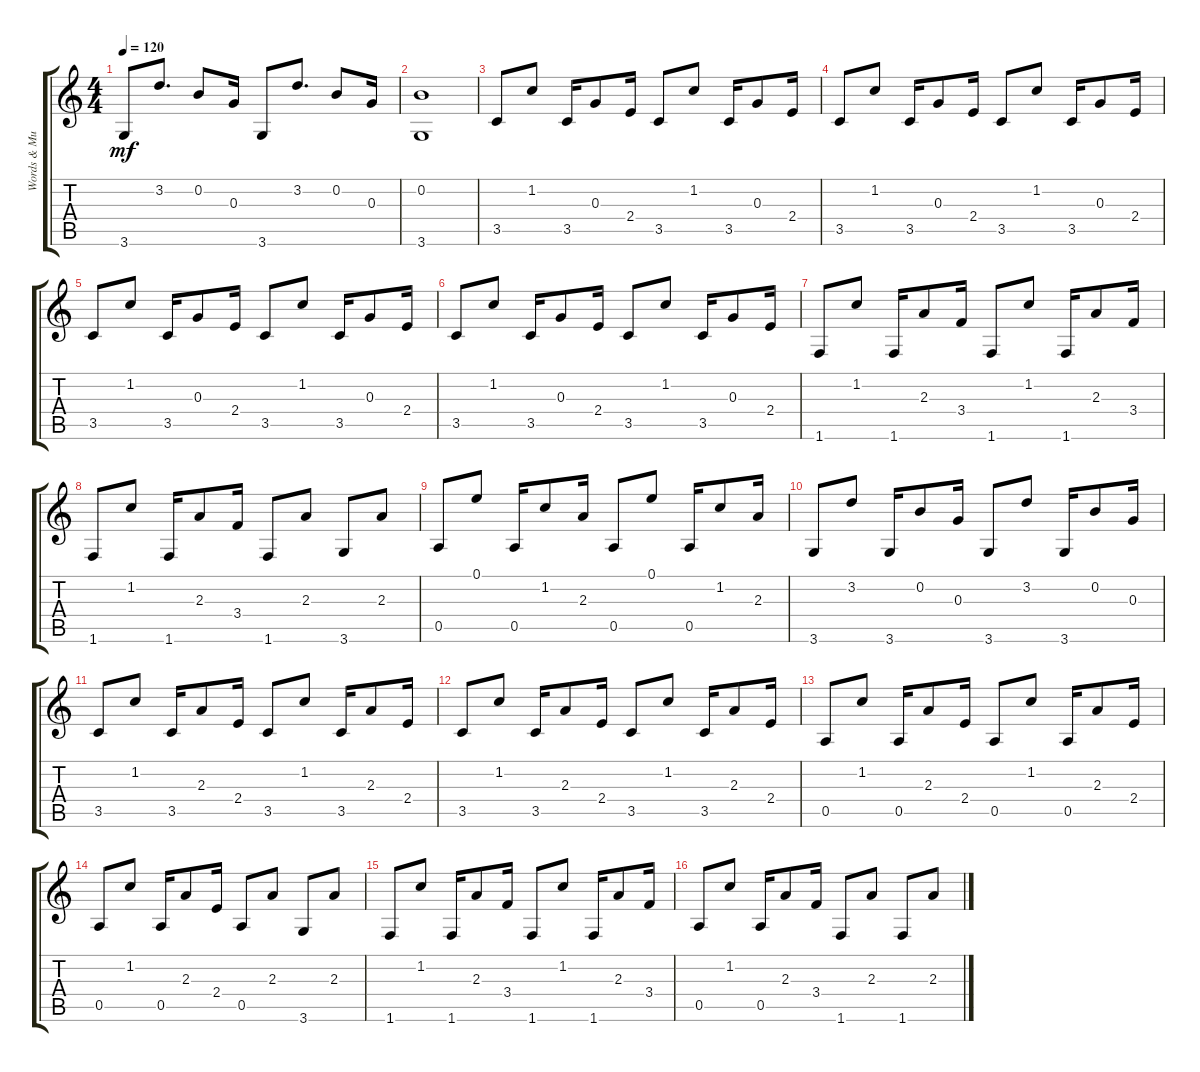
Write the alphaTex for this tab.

\track ("Words & Music By James Blunt and Ryan T" "Words & Mu") {instrument electricguitarclean}
\staff {score tabs}
\tuning (E4 B3 G3 D3 A2 E2) {hide}
\ts (4 4)
\tempo 120
\clef g2
\ks c
3.6.8{dy mf} 3.2.8{d} 0.2.8 0.3.16 3.6.8 3.2.8{d} 0.2.8 0.3.16 |
(0.2 3.6).1 |
3.5.8 1.2.8 3.5.16 0.3.8 2.4.16 3.5.8 1.2.8 3.5.16 0.3.8 2.4.16 |
3.5.8 1.2.8 3.5.16 0.3.8 2.4.16 3.5.8 1.2.8 3.5.16 0.3.8 2.4.16 |
3.5.8 1.2.8 3.5.16 0.3.8 2.4.16 3.5.8 1.2.8 3.5.16 0.3.8 2.4.16 |
3.5.8 1.2.8 3.5.16 0.3.8 2.4.16 3.5.8 1.2.8 3.5.16 0.3.8 2.4.16 |
1.6.8 1.2.8 1.6.16 2.3.8 3.4.16 1.6.8 1.2.8 1.6.16 2.3.8 3.4.16 |
1.6.8 1.2.8 1.6.16 2.3.8 3.4.16 1.6.8 2.3.8 3.6.8 2.3.8 |
0.5.8 0.1.8 0.5.16 1.2.8 2.3.16 0.5.8 0.1.8 0.5.16 1.2.8 2.3.16 |
3.6.8 3.2.8 3.6.16 0.2.8 0.3.16 3.6.8 3.2.8 3.6.16 0.2.8 0.3.16 |
3.5.8 1.2.8 3.5.16 2.3.8 2.4.16 3.5.8 1.2.8 3.5.16 2.3.8 2.4.16 |
3.5.8 1.2.8 3.5.16 2.3.8 2.4.16 3.5.8 1.2.8 3.5.16 2.3.8 2.4.16 |
0.5.8 1.2.8 0.5.16 2.3.8 2.4.16 0.5.8 1.2.8 0.5.16 2.3.8 2.4.16 |
0.5.8 1.2.8 0.5.16 2.3.8 2.4.16 0.5.8 2.3.8 3.6.8 2.3.8 |
1.6.8 1.2.8 1.6.16 2.3.8 3.4.16 1.6.8 1.2.8 1.6.16 2.3.8 3.4.16 |
0.5.8 1.2.8 0.5.16 2.3.8 3.4.16 1.6.8 2.3.8 1.6.8 2.3.8
